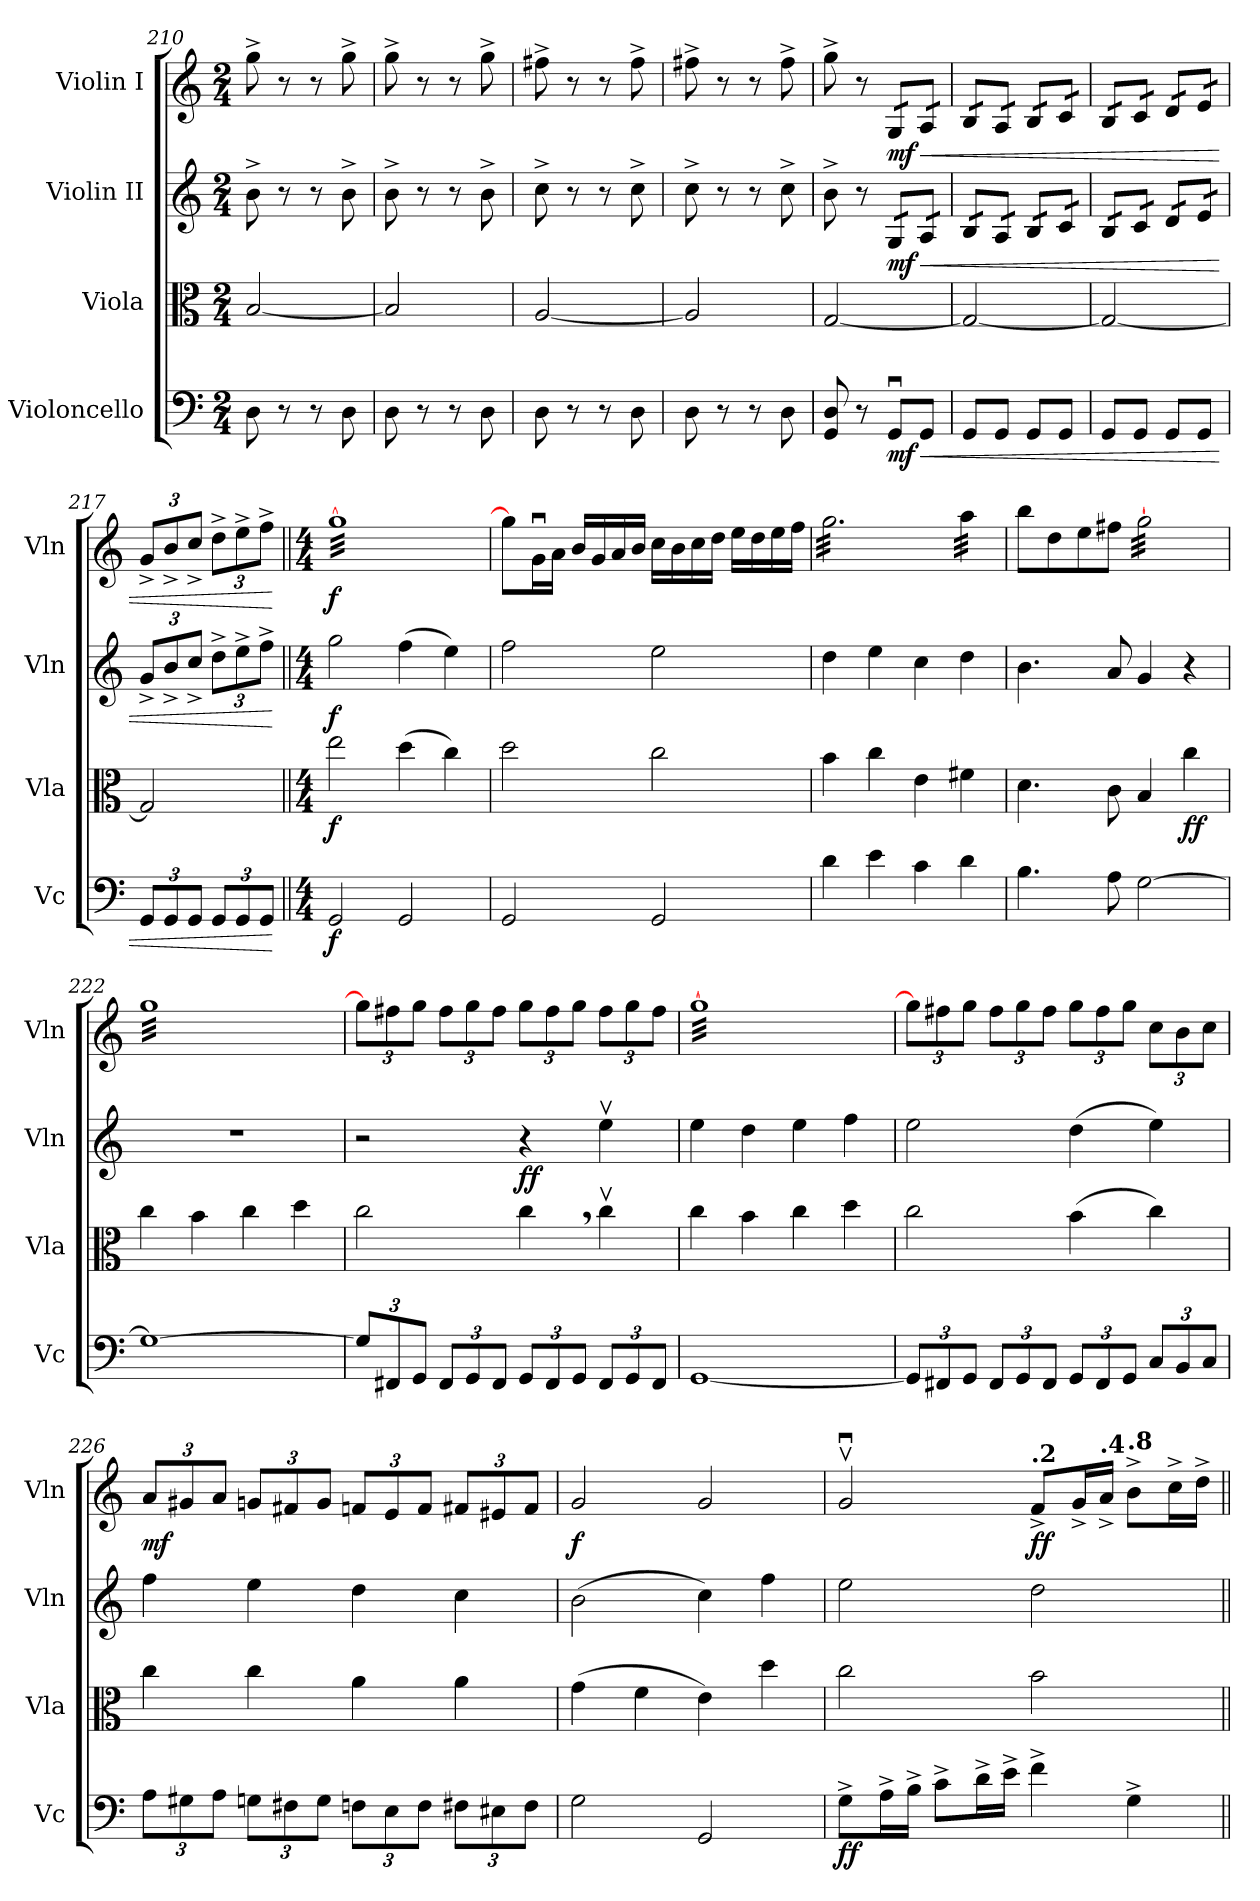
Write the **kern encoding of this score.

**kern	**dynam	**kern	**dynam	**kern	**dynam	**kern	**dynam
*part4	*part4	*part3	*part3	*part2	*part2	*part1	*part1
*staff4	*staff4	*staff3	*staff3	*staff2	*staff2	*staff1	*staff1
*I"Violoncello	*	*I"Viola	*	*I"Violin II	*	*I"Violin I	*
*I'Vc	*	*I'Vla	*	*I'Vln	*	*I'Vln	*
*clefF4	*	*clefC3	*	*clefG2	*	*clefG2	*
*k[]	*	*k[]	*	*k[]	*	*k[]	*
*M2/4	*	*M2/4	*	*M2/4	*	*M2/4	*
=210	=210	=210	=210	=210	=210	=210	=210
8D\	.	[2B/	.	8b^\	.	8gg^\	.
8r	.	.	.	8r	.	8r	.
8r	.	.	.	8r	.	8r	.
8D\	.	.	.	8b^\	.	8gg^\	.
=211	=211	=211	=211	=211	=211	=211	=211
8D\	.	2B/]	.	8b^\	.	8gg^\	.
8r	.	.	.	8r	.	8r	.
8r	.	.	.	8r	.	8r	.
8D\	.	.	.	8b^\	.	8gg^\	.
=212	=212	=212	=212	=212	=212	=212	=212
8D\	.	[2A/	.	8cc^\	.	8ff#X^\	.
8r	.	.	.	8r	.	8r	.
8r	.	.	.	8r	.	8r	.
8D\	.	.	.	8cc^\	.	8ff#^\	.
=213	=213	=213	=213	=213	=213	=213	=213
8D\	.	2A/]	.	8cc^\	.	8ff#X^\	.
8r	.	.	.	8r	.	8r	.
8r	.	.	.	8r	.	8r	.
8D\	.	.	.	8cc^\	.	8ff#^\	.
=214	=214	=214	=214	=214	=214	=214	=214
8GG/ 8D/	.	[2G/	.	8b^\	.	8gg^\	.
8r	.	.	.	8r	.	8r	.
!	!LO:DY:b	!	!	!	!LO:DY:b	!	!LO:DY:b
*	*	*	*	*tremolo	*	*	*
*	*	*	*	*	*	*tremolo	*
8GGu/L	mf	.	.	16G/LL	mf	16G/LL	mf
.	.	.	.	16G/	.	16G/	.
!	!LO:HP:b	!	!	!	!LO:HP:b	!	!LO:HP:b
8GG/J	<	.	.	16A/	<	16A/	<
.	.	.	.	16A/JJ	.	16A/JJ	.
=215	=215	=215	=215	=215	=215	=215	=215
8GG/L	.	2G/_	.	16B/LL	.	16B/LL	.
.	.	.	.	16B/	.	16B/	.
8GG/J	.	.	.	16A/	.	16A/	.
.	.	.	.	16A/JJ	.	16A/JJ	.
8GG/L	.	.	.	16B/LL	.	16B/LL	.
.	.	.	.	16B/	.	16B/	.
8GG/J	.	.	.	16c/	.	16c/	.
.	.	.	.	16c/JJ	.	16c/JJ	.
=216	=216	=216	=216	=216	=216	=216	=216
8GG/L	.	2G/_	.	16B/LL	.	16B/LL	.
.	.	.	.	16B/	.	16B/	.
8GG/J	.	.	.	16c/	.	16c/	.
.	.	.	.	16c/JJ	.	16c/JJ	.
8GG/L	.	.	.	16d/LL	.	16d/LL	.
.	.	.	.	16d/	.	16d/	.
8GG/J	.	.	.	16e/	.	16e/	.
.	.	.	.	16e/JJ	.	16e/JJ	.
*	*	*	*	*	*	*Xtremolo	*
*	*	*	*	*Xtremolo	*	*	*
=217	=217	=217	=217	=217	=217	=217	=217
*Xbrackettup	*	*	*	*Xbrackettup	*	*Xbrackettup	*
12GG/L	.	2G/]	.	12g^/L	.	12g^/L	.
12GG/	.	.	.	12b^/	.	12b^/	.
12GG/J	.	.	.	12cc^/J	.	12cc^/J	.
12GG/L	.	.	.	12dd^\L	.	12dd^\L	.
12GG/	.	.	.	12ee^\	.	12ee^\	.
12GG/J	.	.	.	12ff^\J	.	12ff^\J	.
.	[	.	.	.	[	.	[
!!LO:LB:g=z
=218||	=218||	=218||	=218||	=218||	=218||	=218||	=218||
!!LO:REH:place=s1:a:B:fs=14:t=I
*M4/4	*	*M4/4	*	*M4/4	*	*M4/4	*
*	*	*	*	*	*	*MM104	*
!	!LO:DY:b	!	!LO:DY:b	!	!LO:DY:b	!	!LO:DY:b
*	*	*	*	*	*	*tremolo	*
2GG/	f	2ee\	f	2gg\	f	[32ggLLL	f
.	.	.	.	.	.	32gg	.
.	.	.	.	.	.	32gg	.
.	.	.	.	.	.	32gg	.
.	.	.	.	.	.	32gg	.
.	.	.	.	.	.	32gg	.
.	.	.	.	.	.	32gg	.
.	.	.	.	.	.	32gg	.
.	.	.	.	.	.	32gg	.
.	.	.	.	.	.	32gg	.
.	.	.	.	.	.	32gg	.
.	.	.	.	.	.	32gg	.
.	.	.	.	.	.	32gg	.
.	.	.	.	.	.	32gg	.
.	.	.	.	.	.	32gg	.
.	.	.	.	.	.	32gg	.
2GG/	.	(>4dd\	.	(>4ff\	.	32gg	.
.	.	.	.	.	.	32gg	.
.	.	.	.	.	.	32gg	.
.	.	.	.	.	.	32gg	.
.	.	.	.	.	.	32gg	.
.	.	.	.	.	.	32gg	.
.	.	.	.	.	.	32gg	.
.	.	.	.	.	.	32gg	.
.	.	4cc\)	.	4ee\)	.	32gg	.
.	.	.	.	.	.	32gg	.
.	.	.	.	.	.	32gg	.
.	.	.	.	.	.	32gg	.
.	.	.	.	.	.	32gg	.
.	.	.	.	.	.	32gg	.
.	.	.	.	.	.	32gg	.
.	.	.	.	.	.	32ggJJJ	.
*	*	*	*	*	*	*Xtremolo	*
=219	=219	=219	=219	=219	=219	=219	=219
2GG/	.	2dd\	.	2ff\	.	8gg\L]	.
.	.	.	.	.	.	16gu\L	.
.	.	.	.	.	.	16a\JJ	.
.	.	.	.	.	.	16b/LL	.
.	.	.	.	.	.	16g/	.
.	.	.	.	.	.	16a/	.
.	.	.	.	.	.	16b/JJ	.
2GG/	.	2cc\	.	2ee\	.	16cc\LL	.
.	.	.	.	.	.	16b\	.
.	.	.	.	.	.	16cc\	.
.	.	.	.	.	.	16dd\JJ	.
.	.	.	.	.	.	16ee\LL	.
.	.	.	.	.	.	16dd\	.
.	.	.	.	.	.	16ee\	.
.	.	.	.	.	.	16ff\JJ	.
=220	=220	=220	=220	=220	=220	=220	=220
*	*	*	*	*	*	*tremolo	*
4d\	.	4b\	.	4dd\	.	32gg\LLL	.
.	.	.	.	.	.	32gg\	.
.	.	.	.	.	.	32gg\	.
.	.	.	.	.	.	32gg\	.
.	.	.	.	.	.	32gg\	.
.	.	.	.	.	.	32gg\	.
.	.	.	.	.	.	32gg\	.
.	.	.	.	.	.	32gg\	.
4e\	.	4cc\	.	4ee\	.	32gg\	.
.	.	.	.	.	.	32gg\	.
.	.	.	.	.	.	32gg\	.
.	.	.	.	.	.	32gg\	.
.	.	.	.	.	.	32gg\	.
.	.	.	.	.	.	32gg\	.
.	.	.	.	.	.	32gg\	.
.	.	.	.	.	.	32gg\	.
4c\	.	4e\	.	4cc\	.	32gg\	.
.	.	.	.	.	.	32gg\	.
.	.	.	.	.	.	32gg\	.
.	.	.	.	.	.	32gg\	.
.	.	.	.	.	.	32gg\	.
.	.	.	.	.	.	32gg\	.
.	.	.	.	.	.	32gg\	.
.	.	.	.	.	.	32gg\JJJ	.
4d\	.	4f#X\	.	4dd\	.	32aa\LLL	.
.	.	.	.	.	.	32aa\	.
.	.	.	.	.	.	32aa\	.
.	.	.	.	.	.	32aa\	.
.	.	.	.	.	.	32aa\	.
.	.	.	.	.	.	32aa\	.
.	.	.	.	.	.	32aa\	.
.	.	.	.	.	.	32aa\JJJ	.
*	*	*	*	*	*	*Xtremolo	*
=221	=221	=221	=221	=221	=221	=221	=221
4.B\	.	4.d\	.	4.b\	.	8bb\L	.
.	.	.	.	.	.	8dd\	.
.	.	.	.	.	.	8ee\	.
8A\	.	8c\	.	8a/	.	8ff#X\J	.
*	*	*	*	*	*	*tremolo	*
[2G\	.	4B/	.	4g/	.	[32gg\LLL	.
.	.	.	.	.	.	32gg\	.
.	.	.	.	.	.	32gg\	.
.	.	.	.	.	.	32gg\	.
.	.	.	.	.	.	32gg\	.
.	.	.	.	.	.	32gg\	.
.	.	.	.	.	.	32gg\	.
.	.	.	.	.	.	32gg\	.
!	!	!	!LO:DY:b	!	!	!	!
.	.	4cc\	ff	4r	.	32gg\	.
.	.	.	.	.	.	32gg\	.
.	.	.	.	.	.	32gg\	.
.	.	.	.	.	.	32gg\	.
.	.	.	.	.	.	32gg\	.
.	.	.	.	.	.	32gg\	.
.	.	.	.	.	.	32gg\	.
.	.	.	.	.	.	32gg\JJJ	.
=222	=222	=222	=222	=222	=222	=222	=222
1G_	.	4cc\	.	1r	.	32ggLLL	.
.	.	.	.	.	.	32gg	.
.	.	.	.	.	.	32gg	.
.	.	.	.	.	.	32gg	.
.	.	.	.	.	.	32gg	.
.	.	.	.	.	.	32gg	.
.	.	.	.	.	.	32gg	.
.	.	.	.	.	.	32gg	.
.	.	4b\	.	.	.	32gg	.
.	.	.	.	.	.	32gg	.
.	.	.	.	.	.	32gg	.
.	.	.	.	.	.	32gg	.
.	.	.	.	.	.	32gg	.
.	.	.	.	.	.	32gg	.
.	.	.	.	.	.	32gg	.
.	.	.	.	.	.	32gg	.
.	.	4cc\	.	.	.	32gg	.
.	.	.	.	.	.	32gg	.
.	.	.	.	.	.	32gg	.
.	.	.	.	.	.	32gg	.
.	.	.	.	.	.	32gg	.
.	.	.	.	.	.	32gg	.
.	.	.	.	.	.	32gg	.
.	.	.	.	.	.	32gg	.
.	.	4dd\	.	.	.	32gg	.
.	.	.	.	.	.	32gg	.
.	.	.	.	.	.	32gg	.
.	.	.	.	.	.	32gg	.
.	.	.	.	.	.	32gg	.
.	.	.	.	.	.	32gg	.
.	.	.	.	.	.	32gg	.
.	.	.	.	.	.	32ggJJJ	.
*	*	*	*	*	*	*Xtremolo	*
=223	=223	=223	=223	=223	=223	=223	=223
12G/L]	.	2cc\	.	2r	.	12gg\L]	.
12FF#X/	.	.	.	.	.	12ff#X\	.
12GG/J	.	.	.	.	.	12gg\J	.
12FF#/L	.	.	.	.	.	12ff#\L	.
12GG/	.	.	.	.	.	12gg\	.
12FF#/J	.	.	.	.	.	12ff#\J	.
!	!	!	!	!	!LO:DY:b	!	!
12GG/L	.	4cc,\	.	4r	ff	12gg\L	.
12FF#/	.	.	.	.	.	12ff#\	.
12GG/J	.	.	.	.	.	12gg\J	.
12FF#/L	.	4ccv\	.	4eev\	.	12ff#\L	.
12GG/	.	.	.	.	.	12gg\	.
12FF#/J	.	.	.	.	.	12ff#\J	.
=224	=224	=224	=224	=224	=224	=224	=224
*	*	*	*	*	*	*tremolo	*
[1GG	.	4cc\	.	4ee\	.	[32ggLLL	.
.	.	.	.	.	.	32gg	.
.	.	.	.	.	.	32gg	.
.	.	.	.	.	.	32gg	.
.	.	.	.	.	.	32gg	.
.	.	.	.	.	.	32gg	.
.	.	.	.	.	.	32gg	.
.	.	.	.	.	.	32gg	.
.	.	4b\	.	4dd\	.	32gg	.
.	.	.	.	.	.	32gg	.
.	.	.	.	.	.	32gg	.
.	.	.	.	.	.	32gg	.
.	.	.	.	.	.	32gg	.
.	.	.	.	.	.	32gg	.
.	.	.	.	.	.	32gg	.
.	.	.	.	.	.	32gg	.
.	.	4cc\	.	4ee\	.	32gg	.
.	.	.	.	.	.	32gg	.
.	.	.	.	.	.	32gg	.
.	.	.	.	.	.	32gg	.
.	.	.	.	.	.	32gg	.
.	.	.	.	.	.	32gg	.
.	.	.	.	.	.	32gg	.
.	.	.	.	.	.	32gg	.
.	.	4dd\	.	4ff\	.	32gg	.
.	.	.	.	.	.	32gg	.
.	.	.	.	.	.	32gg	.
.	.	.	.	.	.	32gg	.
.	.	.	.	.	.	32gg	.
.	.	.	.	.	.	32gg	.
.	.	.	.	.	.	32gg	.
.	.	.	.	.	.	32ggJJJ	.
*	*	*	*	*	*	*Xtremolo	*
!!LO:PB:g=z
=225	=225	=225	=225	=225	=225	=225	=225
12GG/L]	.	2cc\	.	2ee\	.	12gg\L]	.
12FF#X/	.	.	.	.	.	12ff#X\	.
12GG/J	.	.	.	.	.	12gg\J	.
12FF#/L	.	.	.	.	.	12ff#\L	.
12GG/	.	.	.	.	.	12gg\	.
12FF#/J	.	.	.	.	.	12ff#\J	.
12GG/L	.	(>4b\	.	(>4dd\	.	12gg\L	.
12FF#/	.	.	.	.	.	12ff#\	.
12GG/J	.	.	.	.	.	12gg\J	.
12C/L	.	4cc\)	.	4ee\)	.	12cc\L	.
12BB/	.	.	.	.	.	12b\	.
12C/J	.	.	.	.	.	12cc\J	.
=226	=226	=226	=226	=226	=226	=226	=226
!	!	!	!	!	!	!	!LO:DY:b
12A\L	.	4cc\	.	4ff\	.	12a/L	mf
12G#X\	.	.	.	.	.	12g#X/	.
12A\J	.	.	.	.	.	12a/J	.
12Gn\L	.	4cc\	.	4ee\	.	12gn/L	.
12F#X\	.	.	.	.	.	12f#X/	.
12G\J	.	.	.	.	.	12g/J	.
12Fn\L	.	4a\	.	4dd\	.	12fn/L	.
12E\	.	.	.	.	.	12e/	.
12F\J	.	.	.	.	.	12f/J	.
12F#X\L	.	4a\	.	4cc\	.	12f#X/L	.
12E#X\	.	.	.	.	.	12e#X/	.
12F#\J	.	.	.	.	.	12f#/J	.
=227	=227	=227	=227	=227	=227	=227	=227
!	!	!	!	!	!	!	!LO:DY:b
2G\	.	(>4g\	.	(>2b\	.	2g/	f
.	.	4f\	.	.	.	.	.
2GG/	.	4e\)	.	4cc\)	.	2g/	.
.	.	4dd\	.	4ff\	.	.	.
=228	=228	=228	=228	=228	=228	=228	=228
*	*	*	*	*	*	*MM104	*
!	!LO:DY:b	!	!	!	!	!	!
8G^\L	ff	2cc\	.	2ee\	.	2guv/	.
16A^\L	.	.	.	.	.	.	.
16B^\JJ	.	.	.	.	.	.	.
8c^\L	.	.	.	.	.	.	.
16d^\L	.	.	.	.	.	.	.
16e^\JJ	.	.	.	.	.	.	.
*	*	*	*	*	*	*MM91	*
!	!	!	!	!	!	!LO:TX:a:B:t=.2	!
!	!	!	!	!	!	!	!LO:DY:b
4f^\	.	2b\	.	2dd\	.	8f^/L	ff
*	*	*	*	*	*	*MM88	*
.	.	.	.	.	.	16g^/L	.
*	*	*	*	*	*	*MM86	*
!	!	!	!	!	!	!LO:TX:a:B:t=.4	!
.	.	.	.	.	.	16a^/JJ	.
*	*	*	*	*	*	*MM84	*
!	!	!	!	!	!	!LO:TX:a:B:t=.8	!
4G^\	.	.	.	.	.	8b^\L	.
.	.	.	.	.	.	16cc^\L	.
.	.	.	.	.	.	16dd^\JJ	.
=||	=||	=||	=||	=||	=||	=||	=||
*-	*-	*-	*-	*-	*-	*-	*-
